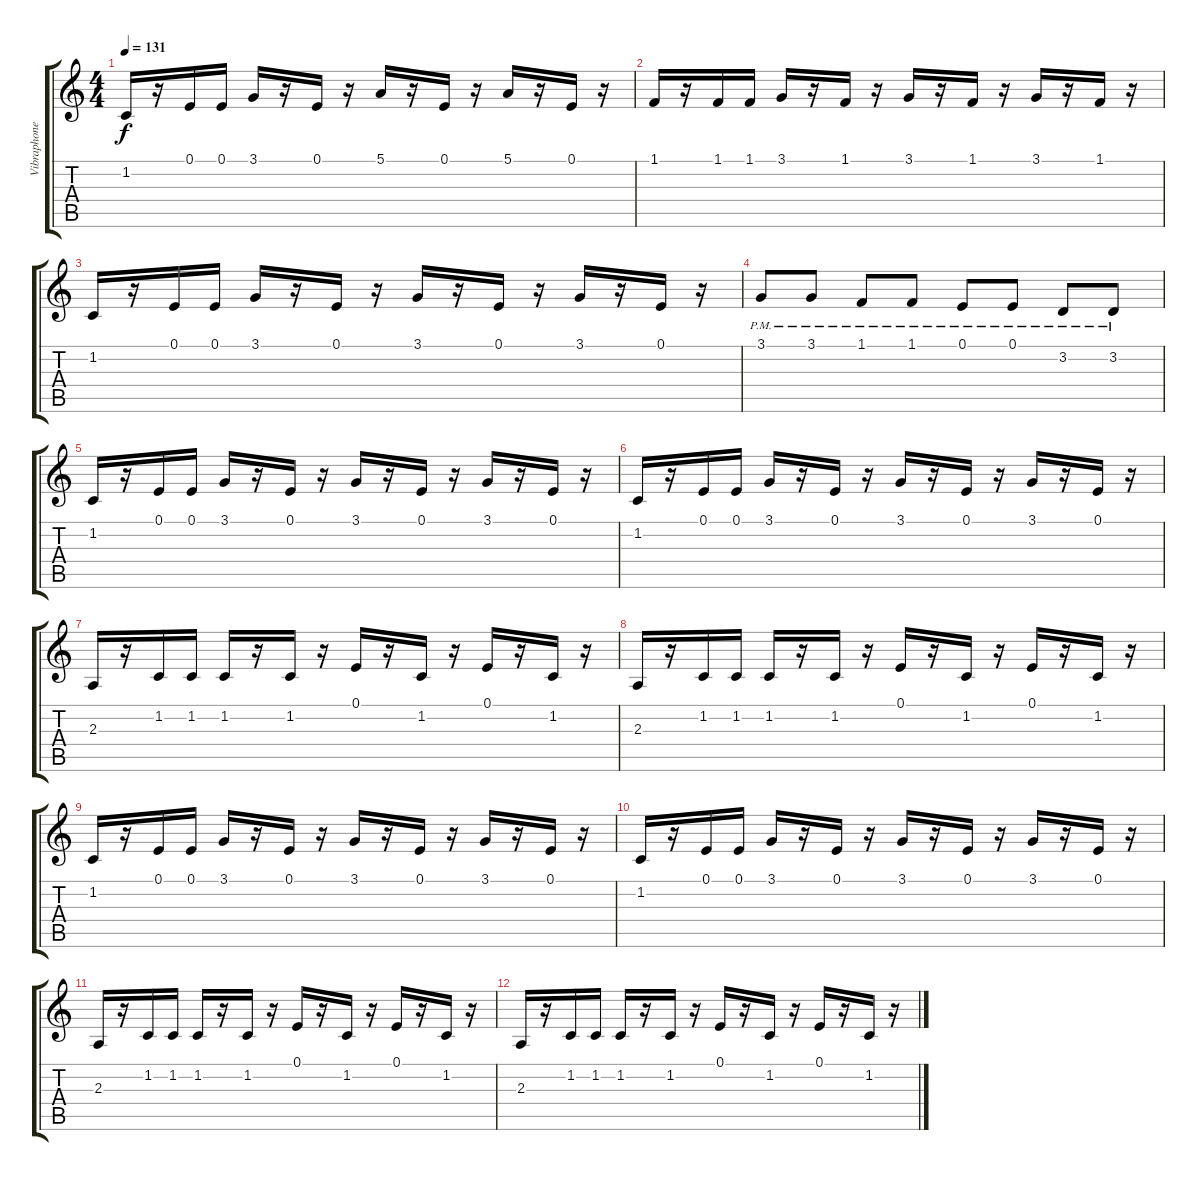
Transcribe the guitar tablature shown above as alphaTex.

\track ("Vibraphone" "Vibraphone") {instrument vibraphone}
\staff {score tabs}
\tuning (E4 B3 G3 D3 A2 E2) {hide}
\ts (4 4)
\tempo 131
\clef g2
\ks c
1.2.16{dy f} r.16 0.1.16 0.1.16 3.1.16 r.16 0.1.16 r.16 5.1.16 r.16 0.1.16 r.16 5.1.16 r.16 0.1.16 r.16 |
1.1.16 r.16 1.1.16 1.1.16 3.1.16 r.16 1.1.16 r.16 3.1.16 r.16 1.1.16 r.16 3.1.16 r.16 1.1.16 r.16 |
1.2.16 r.16 0.1.16 0.1.16 3.1.16 r.16 0.1.16 r.16 3.1.16 r.16 0.1.16 r.16 3.1.16 r.16 0.1.16 r.16 |
3.1{pm}.8 3.1{pm}.8 1.1{pm}.8 1.1{pm}.8 0.1{pm}.8 0.1{pm}.8 3.2{pm}.8 3.2{pm}.8 |
1.2.16 r.16 0.1.16 0.1.16 3.1.16 r.16 0.1.16 r.16 3.1.16 r.16 0.1.16 r.16 3.1.16 r.16 0.1.16 r.16 |
1.2.16 r.16 0.1.16 0.1.16 3.1.16 r.16 0.1.16 r.16 3.1.16 r.16 0.1.16 r.16 3.1.16 r.16 0.1.16 r.16 |
2.3.16 r.16 1.2.16 1.2.16 1.2.16 r.16 1.2.16 r.16 0.1.16 r.16 1.2.16 r.16 0.1.16 r.16 1.2.16 r.16 |
2.3.16 r.16 1.2.16 1.2.16 1.2.16 r.16 1.2.16 r.16 0.1.16 r.16 1.2.16 r.16 0.1.16 r.16 1.2.16 r.16 |
1.2.16 r.16 0.1.16 0.1.16 3.1.16 r.16 0.1.16 r.16 3.1.16 r.16 0.1.16 r.16 3.1.16 r.16 0.1.16 r.16 |
1.2.16 r.16 0.1.16 0.1.16 3.1.16 r.16 0.1.16 r.16 3.1.16 r.16 0.1.16 r.16 3.1.16 r.16 0.1.16 r.16 |
2.3.16 r.16 1.2.16 1.2.16 1.2.16 r.16 1.2.16 r.16 0.1.16 r.16 1.2.16 r.16 0.1.16 r.16 1.2.16 r.16 |
2.3.16 r.16 1.2.16 1.2.16 1.2.16 r.16 1.2.16 r.16 0.1.16 r.16 1.2.16 r.16 0.1.16 r.16 1.2.16 r.16
